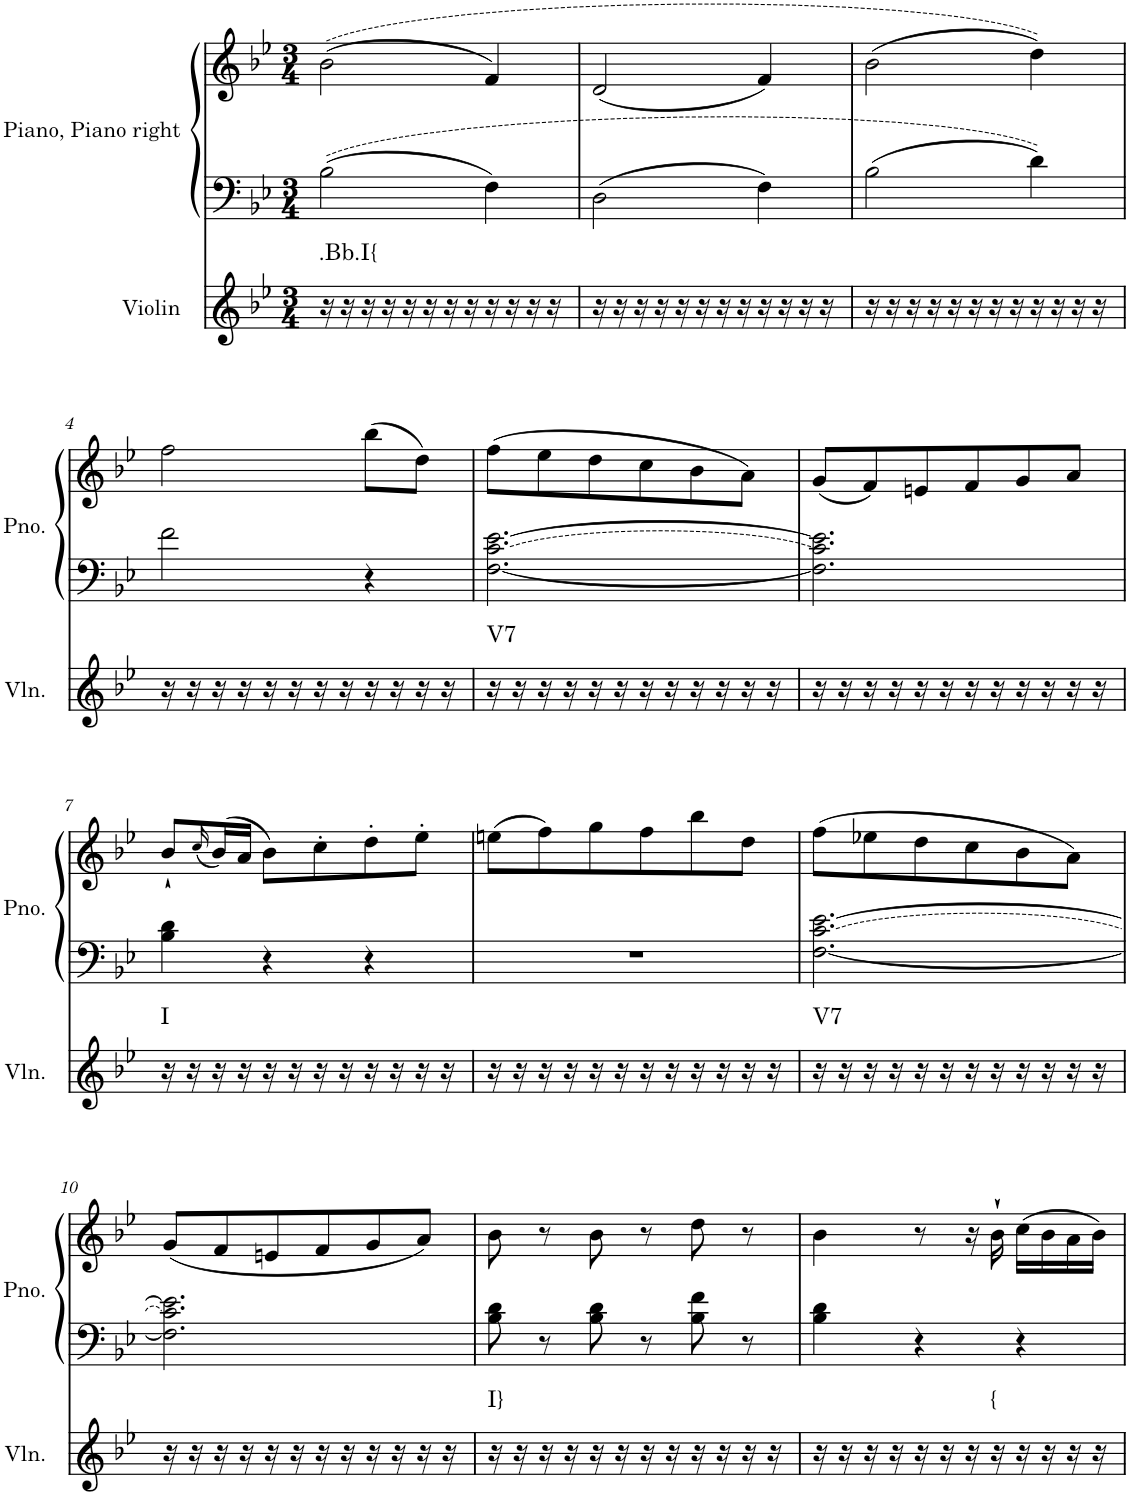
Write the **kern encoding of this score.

**kern	**harte	**kern	**kern
*part2	*part2	*part1	*part1
*staff3	*	*staff2	*staff1
*I"Violin	*	*I"Piano, Piano right	*
*I'Vln.	*	*I'Pno.	*
*clefG2	*	*clefF4	*clefG2
*k[b-e-]	*	*k[b-e-]	*k[b-e-]
*M3/4	*	*M3/4	*M3/4
=1	=1	=1	=1
!	!LO:H:kt=.Bb.I{	!	!
16r	N	2B-\	((2b-\
16r	.	.	.
16r	.	.	.
16r	.	.	.
16r	.	.	.
16r	.	.	.
16r	.	.	.
16r	.	.	.
16r	.	4F\	4f/)
16r	.	.	.
16r	.	.	.
16r	.	.	.
=2	=2	=2	=2
16r	.	2D\	(2d/
16r	.	.	.
16r	.	.	.
16r	.	.	.
16r	.	.	.
16r	.	.	.
16r	.	.	.
16r	.	.	.
16r	.	4F\	4f/)
16r	.	.	.
16r	.	.	.
16r	.	.	.
=3	=3	=3	=3
16r	.	2B-\	(2b-\
16r	.	.	.
16r	.	.	.
16r	.	.	.
16r	.	.	.
16r	.	.	.
16r	.	.	.
16r	.	.	.
16r	.	4d\	4dd\))
16r	.	.	.
16r	.	.	.
16r	.	.	.
!!LO:LB:g=z
=4	=4	=4	=4
16r	.	2f\	2ff\
16r	.	.	.
16r	.	.	.
16r	.	.	.
16r	.	.	.
16r	.	.	.
16r	.	.	.
16r	.	.	.
16r	.	4r	(8bb-\L
16r	.	.	.
16r	.	.	8dd\J)
16r	.	.	.
=5	=5	=5	=5
!	!LO:H:kt=V7	!LO:T:n=2:dash	!
16r	N	[2.F\ [2.c\ [2.e-\	(8ff\L
16r	.	.	.
16r	.	.	8ee-\
16r	.	.	.
16r	.	.	8dd\
16r	.	.	.
16r	.	.	8cc\
16r	.	.	.
16r	.	.	8b-\
16r	.	.	.
16r	.	.	8a\J)
16r	.	.	.
=6	=6	=6	=6
16r	.	2.F\] 2.c\] 2.e-\]	(8g/L
16r	.	.	.
16r	.	.	8f/)
16r	.	.	.
16r	.	.	8en/
16r	.	.	.
16r	.	.	8f/
16r	.	.	.
16r	.	.	8g/
16r	.	.	.
16r	.	.	8a/J
16r	.	.	.
!!LO:LB:g=z
=7	=7	=7	=7
!	!LO:H:kt=I	!	!
16r	N	4B-\ 4d\	8b-`/L
16r	.	.	.
.	.	.	(16qcc/
16r	.	.	(16b-/L)
16r	.	.	16a/JJ
16r	.	4r	8b-\L)
16r	.	.	.
16r	.	.	8cc'\
16r	.	.	.
16r	.	4r	8dd'\
16r	.	.	.
16r	.	.	8ee-'\J
16r	.	.	.
=8	=8	=8	=8
16r	.	2.r	(8een\L
16r	.	.	.
16r	.	.	8ff\)
16r	.	.	.
16r	.	.	8gg\
16r	.	.	.
16r	.	.	8ff\
16r	.	.	.
16r	.	.	8bb-\
16r	.	.	.
16r	.	.	8dd\J
16r	.	.	.
=9	=9	=9	=9
!	!LO:H:kt=V7	!LO:T:n=2:dash	!
16r	N	[2.F\ [2.c\ [2.e-\	(8ff\L
16r	.	.	.
16r	.	.	8ee-X\
16r	.	.	.
16r	.	.	8dd\
16r	.	.	.
16r	.	.	8cc\
16r	.	.	.
16r	.	.	8b-\
16r	.	.	.
16r	.	.	8a\J)
16r	.	.	.
!!LO:LB:g=z
=10	=10	=10	=10
16r	.	2.F\] 2.c\] 2.e-\]	(8g/L
16r	.	.	.
16r	.	.	8f/
16r	.	.	.
16r	.	.	8en/
16r	.	.	.
16r	.	.	8f/
16r	.	.	.
16r	.	.	8g/
16r	.	.	.
16r	.	.	8a/J)
16r	.	.	.
=11	=11	=11	=11
!	!LO:H:kt=I}	!	!
16r	N	8B-\ 8d\	8b-\
16r	.	.	.
16r	.	8r	8r
16r	.	.	.
16r	.	8B-\ 8d\	8b-\
16r	.	.	.
16r	.	8r	8r
16r	.	.	.
16r	.	8B-\ 8f\	8dd\
16r	.	.	.
16r	.	8r	8r
16r	.	.	.
=12	=12	=12	=12
16r	.	4B-\ 4d\	4b-\
16r	.	.	.
16r	.	.	.
16r	.	.	.
16r	.	4r	8r
16r	.	.	.
16r	.	.	16r
!	!LO:H:kt={	!	!
16r	N	.	16b-`\
16r	.	4r	(16cc\LL
16r	.	.	16b-\
16r	.	.	16a\
16r	.	.	16b-\JJ)
=	=	=	=
*-	*-	*-	*-
